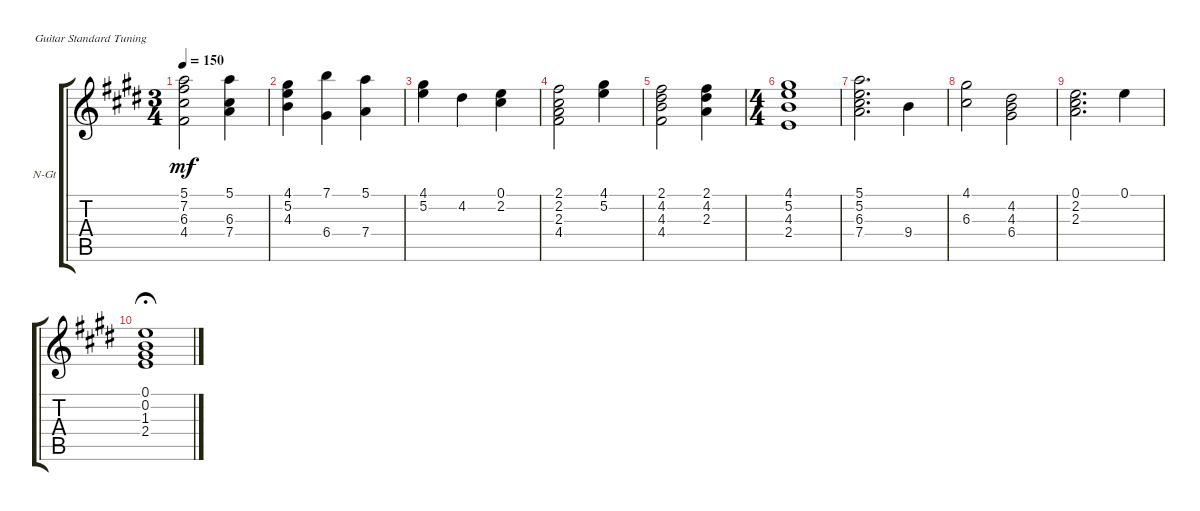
\defaultSystemsLayout 4
\bracketExtendMode groupsimilarinstruments
\firstSystemTrackNameOrientation horizontal
\otherSystemsTrackNameOrientation horizontal
\track ("Nylon Guitar" "N-Gt") {instrument acousticguitarnylon}
\staff {score tabs}
\tuning (E4 B3 G3 D3 A2 E2)
\ts (3 4)
\tempo 150
\clef g2
\ks e
(4.4 6.3 7.2 5.1).2{dy mf} (5.1 6.3 7.4).4 |
(4.1 5.2 4.3).4 (7.1 6.4).4 (7.4 5.1).4 |
(4.1 5.2).4 4.2.4 (2.2 0.1).4 |
(2.1 2.2 2.3 4.4).2 (4.1 5.2).4 |
(2.1 4.2 4.3 4.4).2 (2.1 4.2 2.3).4 |
\ts (4 4)
(4.1 5.2 4.3 2.4).1 |
(5.1 5.2 6.3 7.4).2{d} 9.4.4 |
(4.1 6.3).2 (4.2 4.3 6.4).2 |
(0.1 2.2 2.3).2{d} 0.1.4 |
(0.1 0.2 1.3 2.4).1{fermata (medium 0.5)}
